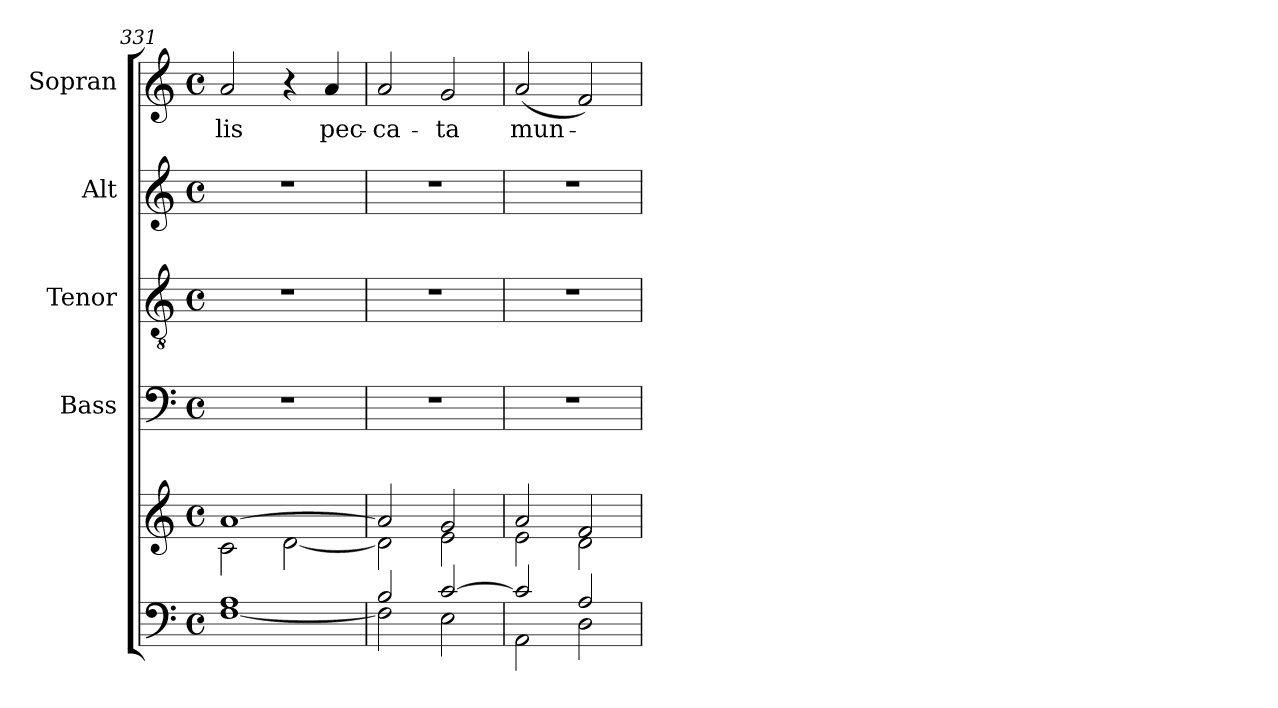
**kern	**kern	**kern	**kern	**kern	**kern	**text
*part5	*part5	*part4	*part3	*part2	*part1	*part1
*staff6	*staff5	*staff4	*staff3	*staff2	*staff1	*staff1
*	*	*I"Bass	*I"Tenor	*I"Alt	*I"Sopran	*
*	*	*I'B.	*I'T.	*I'A.	*I'S.	*
*clefF4	*clefG2	*clefF4	*clefGv2	*clefG2	*clefG2	*
*k[]	*k[]	*k[]	*k[]	*k[]	*k[]	*
*C:	*C:	*C:	*C:	*C:	*C:	*
*M4/4	*M4/4	*M4/4	*M4/4	*M4/4	*M4/4	*
*met(c)	*met(c)	*met(c)	*met(c)	*met(c)	*met(c)	*
=331	=331	=331	=331	=331	=331	=331
*^	*^	*	*	*	*	*
!	!	!	!	!	!	!	!	!LO:LY:b
1A	[<1F	[>1a	2c\	1r	1r	1r	2a/	-lis
.	.	.	[<2d\	.	.	.	4r	.
!	!	!	!	!	!	!	!	!LO:LY:b
.	.	.	.	.	.	.	4a/	pec-
=332	=332	=332	=332	=332	=332	=332	=332	=332
!	!	!	!	!	!	!	!	!LO:LY:b
2B/	2F\]	2a/]	2d\]	1r	1r	1r	2a/	-ca-
!	!	!	!	!	!	!	!	!LO:LY:b
[>2c/	2E\	2g/	2e\	.	.	.	2g/	-ta
=333	=333	=333	=333	=333	=333	=333	=333	=333
!	!	!	!	!	!	!	!	!LO:LY:b
2c/]	2AA\	2a/	2e\	1r	1r	1r	(<2a/	mun-
2A/	2D\	2f/	2d\	.	.	.	2f/)	.
*v	*v	*	*	*	*	*	*	*
*	*v	*v	*	*	*	*	*
=	=	=	=	=	=	=
*-	*-	*-	*-	*-	*-	*-
